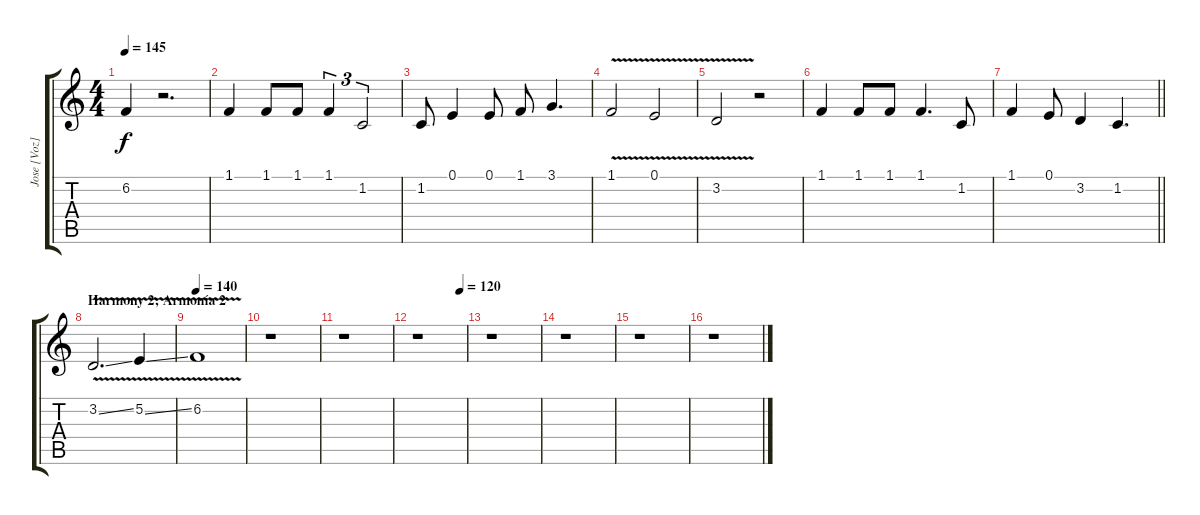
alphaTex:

\track ("Jose [Voz]" "Jose [Voz]") {instrument altosax}
\staff {score tabs}
\tuning (E4 B3 G3 D3 A2 E2) {hide}
\ts (4 4)
\tempo 145
\clef g2
\ks c
6.2{t}.4{dy f} r.2{d} |
1.1.4 1.1.8 1.1.8 1.1.4{tu (3 2)} 1.2.2{tu (3 2)} |
1.2.8 0.1.4 0.1.8 1.1.8 3.1.4{d} |
1.1{v}.2 0.1{v}.2 |
3.2{v}.2 r.2 |
1.1.4 1.1.8 1.1.8 1.1.4{d} 1.2.8 |
\barLineRight lightlight
1.1.4 0.1.8 3.2.4 1.2.4{d} |
\section ("" "Harmony 2; Armonía 2")
3.2{v ss}.2{d} 5.2{v ss}.4 |
\tempo 140
6.2{v}.1 |
r.1 |
r.1 |
\tempo (120 0.875)
r.1 |
r.1 |
r.1 |
r.1 |
r.1
